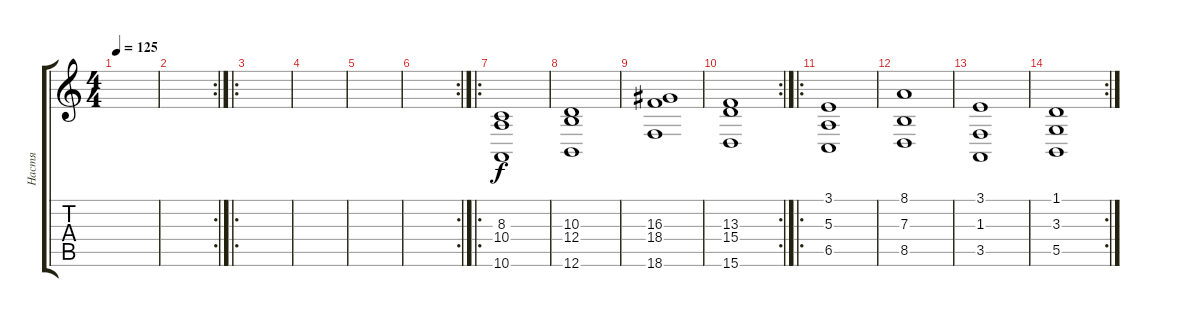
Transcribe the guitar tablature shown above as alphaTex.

\track ("Настя" "Настя") {instrument stringensemble2}
\staff {score tabs}
\tuning (Db4 Ab3 E3 B2 Gb2 B1) {hide}
\ts (4 4)
\tempo 125
\clef g2
\ks c
|
\rc 2
|
\ro
|
|
|
\rc 2
|
\ro
(8.3 10.4 10.6).1 |
(10.3 12.4 12.6).1 |
(16.3 18.4 18.6).1 |
\rc 2
(13.3 15.4 15.6).1 |
\ro
(3.1 5.3 6.5).1 |
(8.1 7.3 8.5).1 |
(3.1 1.3 3.5).1 |
\rc 2
(1.1 3.3 5.5).1
